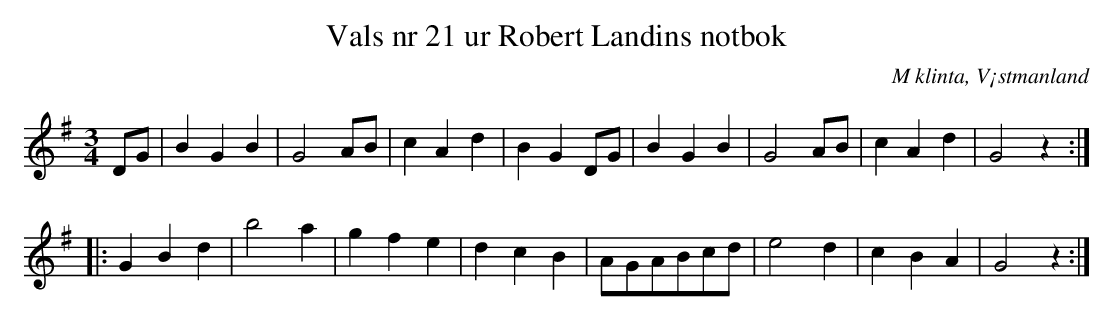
X:1
O:M klinta, V¡stmanland
M:3/4
L:1/8
T:Vals nr 21 ur Robert Landins notbok
K:G
DG | B2 G2 B2 | G4 AB | c2 A2 d2 | B2 G2 DG | B2 G2 B2 | G4 AB | c2 A2 d2 | G4 z2 ::
G2 B2 d2 | b4 a2 | g2 f2 e2 | d2 c2 B2 | AGABcd | e4 d2 | c2 B2 A2 | G4 z2 :|
